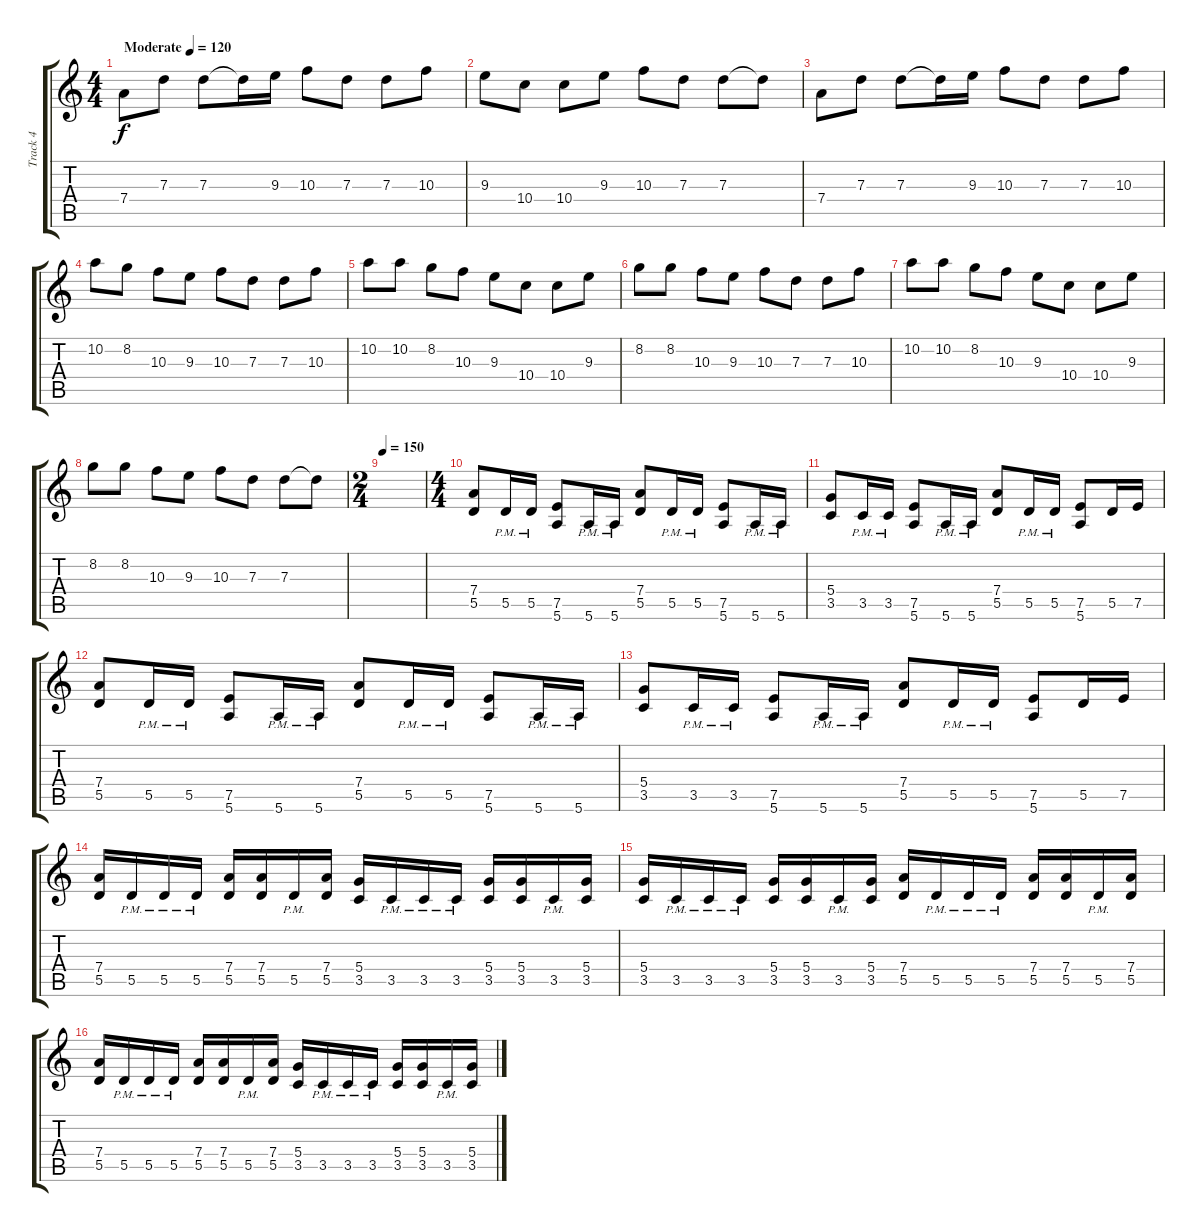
\track ("Track 4" "Track 4") {instrument distortionguitar}
\staff {score tabs}
\tuning (E4 B3 G3 D3 A2 E2) {hide}
\ts (4 4)
\tempo (120 "Moderate")
\clef g2
\ks c
7.4.8{dy f instrument electricguitarjazz} 7.3.8 7.3.8 7.3{t}.16 9.3.16 10.3.8 7.3.8 7.3.8 10.3.8 |
9.3.8 10.4.8 10.4.8 9.3.8 10.3.8 7.3.8 7.3.8 7.3{t}.8 |
7.4.8 7.3.8 7.3.8 7.3{t}.16 9.3.16 10.3.8 7.3.8 7.3.8 10.3.8 |
10.2.8 8.2.8 10.3.8 9.3.8 10.3.8 7.3.8 7.3.8 10.3.8 |
10.2.8 10.2.8 8.2.8 10.3.8 9.3.8 10.4.8 10.4.8 9.3.8 |
8.2.8 8.2.8 10.3.8 9.3.8 10.3.8 7.3.8 7.3.8 10.3.8 |
10.2.8 10.2.8 8.2.8 10.3.8 9.3.8 10.4.8 10.4.8 9.3.8 |
8.2.8 8.2.8 10.3.8 9.3.8 10.3.8 7.3.8 7.3.8 7.3{t}.8 |
\ts (2 4)
\tempo 150
|
\ts (4 4)
(7.4 5.5).8 5.5{pm}.16 5.5{pm}.16 (7.5 5.6).8 5.6{pm}.16 5.6{pm}.16 (7.4 5.5).8 5.5{pm}.16 5.5{pm}.16 (7.5 5.6).8 5.6{pm}.16 5.6{pm}.16 |
(5.4 3.5).8 3.5{pm}.16 3.5{pm}.16 (7.5 5.6).8 5.6{pm}.16 5.6{pm}.16 (7.4 5.5).8 5.5{pm}.16 5.5{pm}.16 (7.5 5.6).8 5.5.16 7.5.16 |
(7.4 5.5).8 5.5{pm}.16 5.5{pm}.16 (7.5 5.6).8 5.6{pm}.16 5.6{pm}.16 (7.4 5.5).8 5.5{pm}.16 5.5{pm}.16 (7.5 5.6).8 5.6{pm}.16 5.6{pm}.16 |
(5.4 3.5).8 3.5{pm}.16 3.5{pm}.16 (7.5 5.6).8 5.6{pm}.16 5.6{pm}.16 (7.4 5.5).8 5.5{pm}.16 5.5{pm}.16 (7.5 5.6).8 5.5.16 7.5.16 |
(7.4 5.5).16 5.5{pm}.16 5.5{pm}.16 5.5{pm}.16 (7.4 5.5).16 (7.4 5.5).16 5.5{pm}.16 (7.4 5.5).16 (5.4 3.5).16 3.5{pm}.16 3.5{pm}.16 3.5{pm}.16 (5.4 3.5).16 (5.4 3.5).16 3.5{pm}.16 (5.4 3.5).16 |
(5.4 3.5).16 3.5{pm}.16 3.5{pm}.16 3.5{pm}.16 (5.4 3.5).16 (5.4 3.5).16 3.5{pm}.16 (5.4 3.5).16 (7.4 5.5).16 5.5{pm}.16 5.5{pm}.16 5.5{pm}.16 (7.4 5.5).16 (7.4 5.5).16 5.5{pm}.16 (7.4 5.5).16 |
(7.4 5.5).16 5.5{pm}.16 5.5{pm}.16 5.5{pm}.16 (7.4 5.5).16 (7.4 5.5).16 5.5{pm}.16 (7.4 5.5).16 (5.4 3.5).16 3.5{pm}.16 3.5{pm}.16 3.5{pm}.16 (5.4 3.5).16 (5.4 3.5).16 3.5{pm}.16 (5.4 3.5).16
